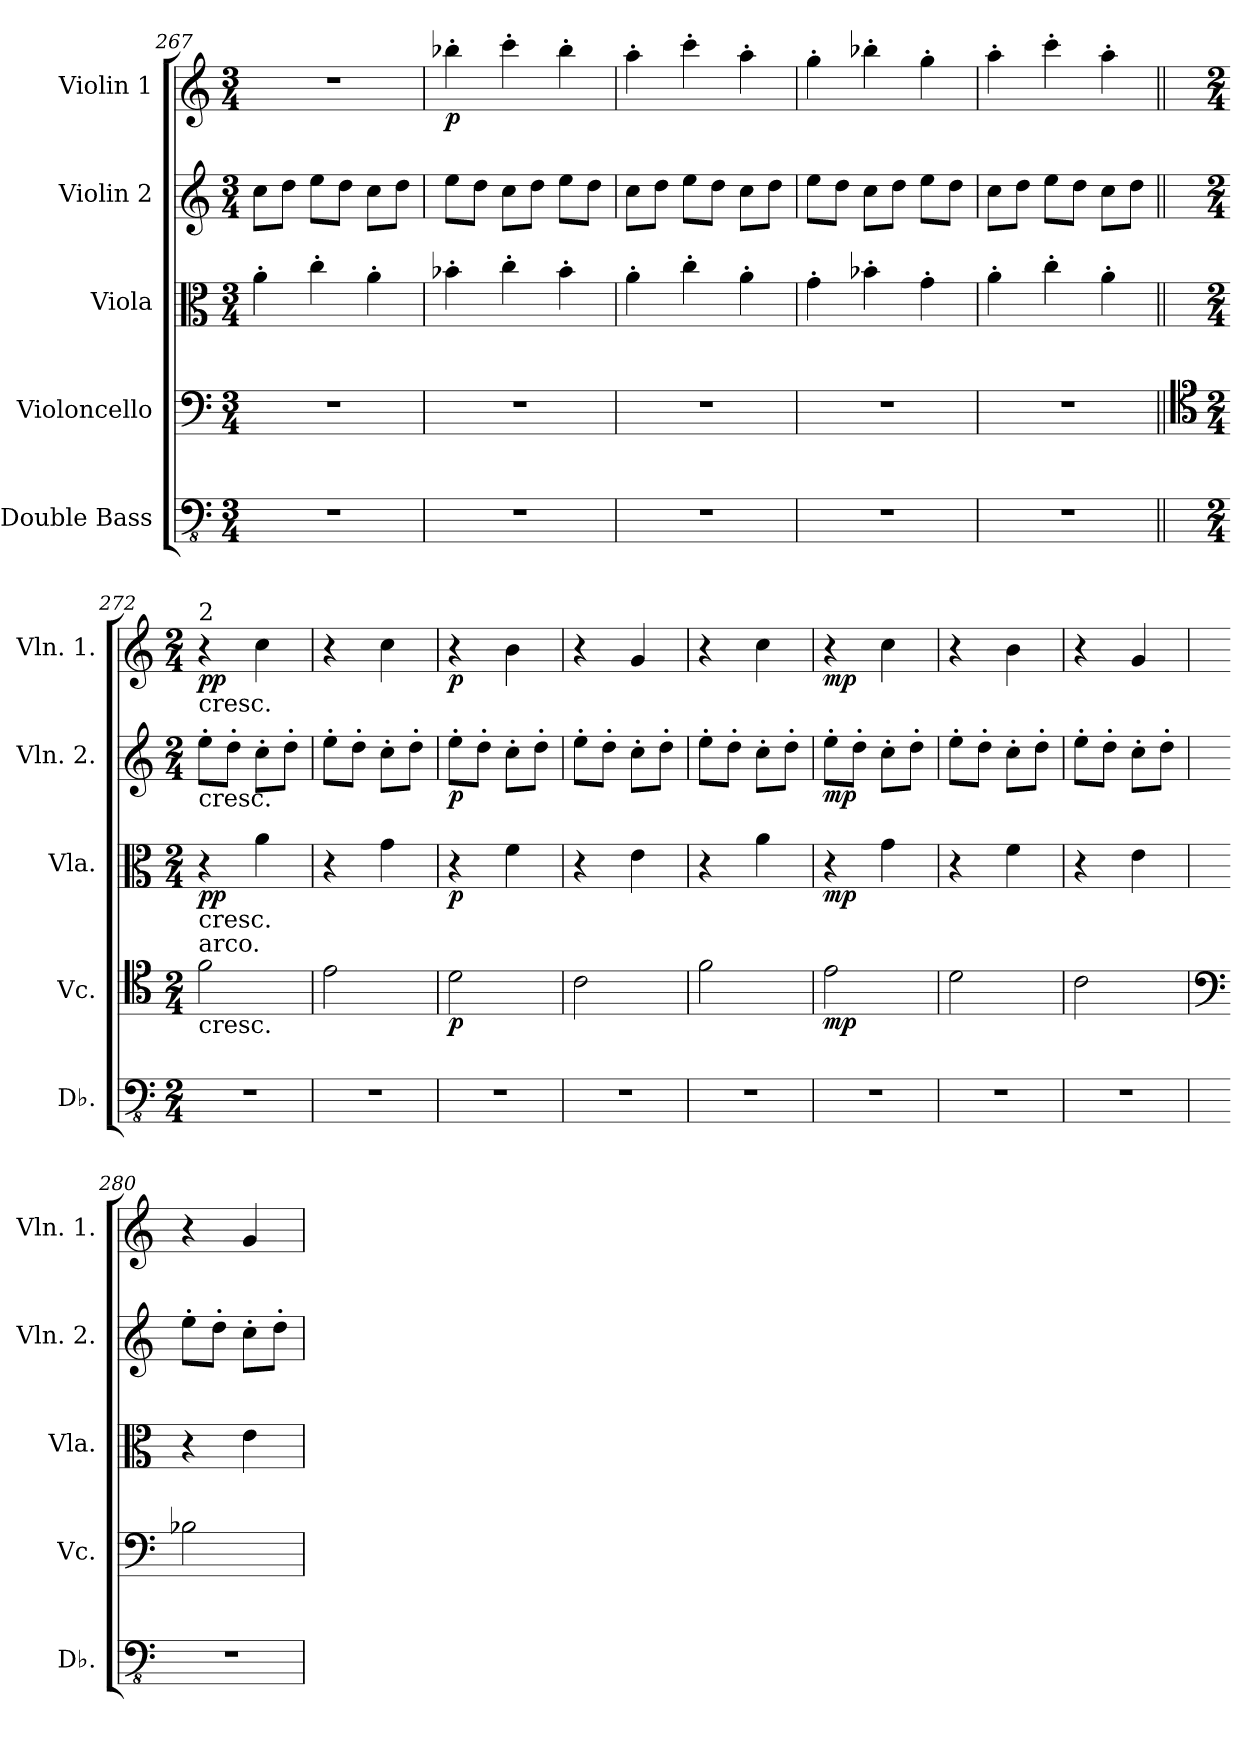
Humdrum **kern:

**kern	**kern	**dynam	**kern	**dynam	**kern	**dynam	**kern	**dynam
*part5	*part4	*part4	*part3	*part3	*part2	*part2	*part1	*part1
*staff5	*staff4	*staff4	*staff3	*staff3	*staff2	*staff2	*staff1	*staff1
*I"Double Bass	*I"Violoncello	*	*I"Viola	*	*I"Violin 2	*	*I"Violin 1	*
*I'Db.	*I'Vc.	*	*I'Vla.	*	*I'Vln. 2.	*	*I'Vln. 1.	*
*clefFv4	*clefF4	*	*clefC3	*	*clefG2	*	*clefG2	*
*ITrd7c12	*	*	*	*	*	*	*	*
*k[]	*k[]	*	*k[]	*	*k[]	*	*k[]	*
*M3/4	*M3/4	*	*M3/4	*	*M3/4	*	*M3/4	*
=267	=267	=267	=267	=267	=267	=267	=267	=267
2.r	2.r	.	4a'\	.	8cc\L	.	2.r	.
.	.	.	.	.	8dd\J	.	.	.
.	.	.	4cc'\	.	8ee\L	.	.	.
.	.	.	.	.	8dd\J	.	.	.
.	.	.	4a'\	.	8cc\L	.	.	.
.	.	.	.	.	8dd\J	.	.	.
=268	=268	=268	=268	=268	=268	=268	=268	=268
!	!	!	!	!	!	!	!	!LO:DY:b
2.r	2.r	.	4b-X'\	.	8ee\L	.	4bb-X'\	p
.	.	.	.	.	8dd\J	.	.	.
.	.	.	4cc'\	.	8cc\L	.	4ccc'\	.
.	.	.	.	.	8dd\J	.	.	.
.	.	.	4b-'\	.	8ee\L	.	4bb-'\	.
.	.	.	.	.	8dd\J	.	.	.
=269	=269	=269	=269	=269	=269	=269	=269	=269
2.r	2.r	.	4a'\	.	8cc\L	.	4aa'\	.
.	.	.	.	.	8dd\J	.	.	.
.	.	.	4cc'\	.	8ee\L	.	4ccc'\	.
.	.	.	.	.	8dd\J	.	.	.
.	.	.	4a'\	.	8cc\L	.	4aa'\	.
.	.	.	.	.	8dd\J	.	.	.
=270	=270	=270	=270	=270	=270	=270	=270	=270
2.r	2.r	.	4g'\	.	8ee\L	.	4gg'\	.
.	.	.	.	.	8dd\J	.	.	.
.	.	.	4b-X'\	.	8cc\L	.	4bb-X'\	.
.	.	.	.	.	8dd\J	.	.	.
.	.	.	4g'\	.	8ee\L	.	4gg'\	.
.	.	.	.	.	8dd\J	.	.	.
!!LO:PB:g=z
=271	=271	=271	=271	=271	=271	=271	=271	=271
2.r	2.r	.	4a'\	.	8cc\L	.	4aa'\	.
.	.	.	.	.	8dd\J	.	.	.
.	.	.	4cc'\	.	8ee\L	.	4ccc'\	.
.	.	.	.	.	8dd\J	.	.	.
.	.	.	4a'\	.	8cc\L	.	4aa'\	.
.	.	.	.	.	8dd\J	.	.	.
=272||	=272||	=272||	=272||	=272||	=272||	=272||	=272||	=272||
*	*clefC4	*	*	*	*	*	*	*
*M2/4	*M2/4	*	*M2/4	*	*M2/4	*	*M2/4	*
!	!	!	!	!	!	!	!LO:TX:b:t=cresc.	!
!	!	!	!	!	!	!	!LO:TX:a:t=2	!
!	!	!	!	!	!LO:TX:b:t=cresc.	!	!	!
!	!	!	!LO:TX:b:t=cresc.	!	!	!	!	!
!	!LO:TX:b:t=cresc.	!	!	!	!	!	!	!
!	!LO:TX:a:t=arco.	!	!	!	!	!	!	!
!	!	!	!	!LO:DY:b	!	!	!	!LO:DY:b
2r	2f\	.	4r	pp	8ee'\L	.	4r	pp
.	.	.	.	.	8dd'\J	.	.	.
.	.	.	4a\	.	8cc'\L	.	4cc\	.
.	.	.	.	.	8dd'\J	.	.	.
=273	=273	=273	=273	=273	=273	=273	=273	=273
2r	2e\	.	4r	.	8ee'\L	.	4r	.
.	.	.	.	.	8dd'\J	.	.	.
.	.	.	4g\	.	8cc'\L	.	4cc\	.
.	.	.	.	.	8dd'\J	.	.	.
=274	=274	=274	=274	=274	=274	=274	=274	=274
!	!	!LO:DY:b	!	!LO:DY:b	!	!LO:DY:b	!	!LO:DY:b
2r	2d\	p	4r	p	8ee'\L	p	4r	p
.	.	.	.	.	8dd'\J	.	.	.
.	.	.	4f\	.	8cc'\L	.	4b\	.
.	.	.	.	.	8dd'\J	.	.	.
=275	=275	=275	=275	=275	=275	=275	=275	=275
2r	2c\	.	4r	.	8ee'\L	.	4r	.
.	.	.	.	.	8dd'\J	.	.	.
.	.	.	4e\	.	8cc'\L	.	4g/	.
.	.	.	.	.	8dd'\J	.	.	.
=276	=276	=276	=276	=276	=276	=276	=276	=276
2r	2f\	.	4r	.	8ee'\L	.	4r	.
.	.	.	.	.	8dd'\J	.	.	.
.	.	.	4a\	.	8cc'\L	.	4cc\	.
.	.	.	.	.	8dd'\J	.	.	.
=277	=277	=277	=277	=277	=277	=277	=277	=277
!	!	!LO:DY:b	!	!LO:DY:b	!	!LO:DY:b	!	!LO:DY:b
2r	2e\	mp	4r	mp	8ee'\L	mp	4r	mp
.	.	.	.	.	8dd'\J	.	.	.
.	.	.	4g\	.	8cc'\L	.	4cc\	.
.	.	.	.	.	8dd'\J	.	.	.
=278	=278	=278	=278	=278	=278	=278	=278	=278
2r	2d\	.	4r	.	8ee'\L	.	4r	.
.	.	.	.	.	8dd'\J	.	.	.
.	.	.	4f\	.	8cc'\L	.	4b\	.
.	.	.	.	.	8dd'\J	.	.	.
=279	=279	=279	=279	=279	=279	=279	=279	=279
2r	2c\	.	4r	.	8ee'\L	.	4r	.
.	.	.	.	.	8dd'\J	.	.	.
.	.	.	4e\	.	8cc'\L	.	4g/	.
.	.	.	.	.	8dd'\J	.	.	.
!!LO:LB:g=z
=280	=280	=280	=280	=280	=280	=280	=280	=280
*	*clefF4	*	*	*	*	*	*	*
2r	2B-X\	.	4r	.	8ee'\L	.	4r	.
.	.	.	.	.	8dd'\J	.	.	.
.	.	.	4e\	.	8cc'\L	.	4g/	.
.	.	.	.	.	8dd'\J	.	.	.
=	=	=	=	=	=	=	=	=
*-	*-	*-	*-	*-	*-	*-	*-	*-
